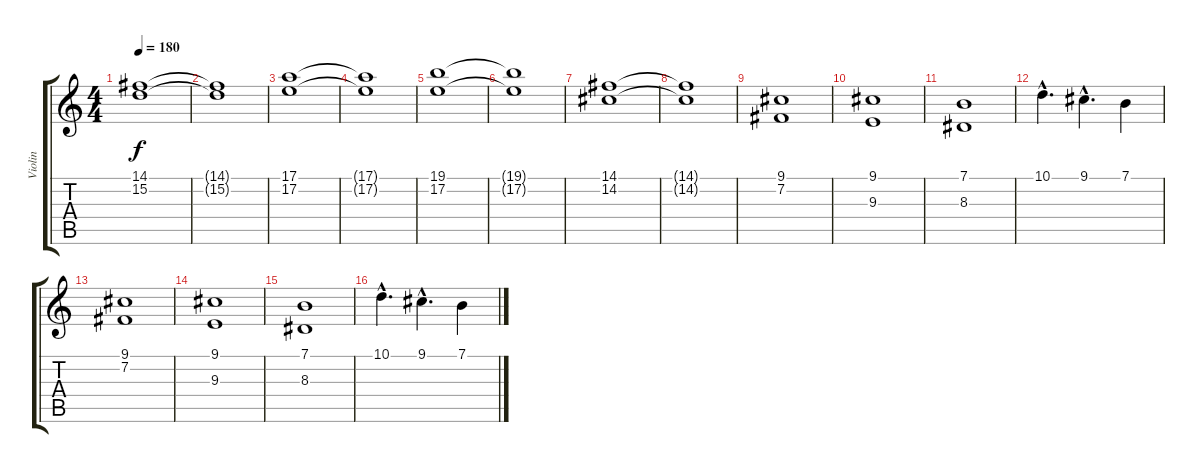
\track ("Violin" "Violin") {instrument violin}
\staff {score tabs}
\tuning (E4 B3 G3 D3 A2 E2) {hide}
\ts (4 4)
\tempo 180
\clef g2
\ks c
(14.1 15.2).1{dy f} |
(14.1{t} 15.2{t}).1 |
(17.1 17.2).1 |
(17.1{t} 17.2{t}).1 |
(19.1 17.2).1 |
(19.1{t} 17.2{t}).1 |
(14.1 14.2).1 |
(14.1{t} 14.2{t}).1 |
(9.1 7.2).1 |
(9.1 9.3).1 |
(7.1 8.3).1 |
10.1{hac}.4{d} 9.1{hac}.4{d} 7.1.4 |
(9.1 7.2).1 |
(9.1 9.3).1 |
(7.1 8.3).1 |
10.1{hac}.4{d} 9.1{hac}.4{d} 7.1.4
